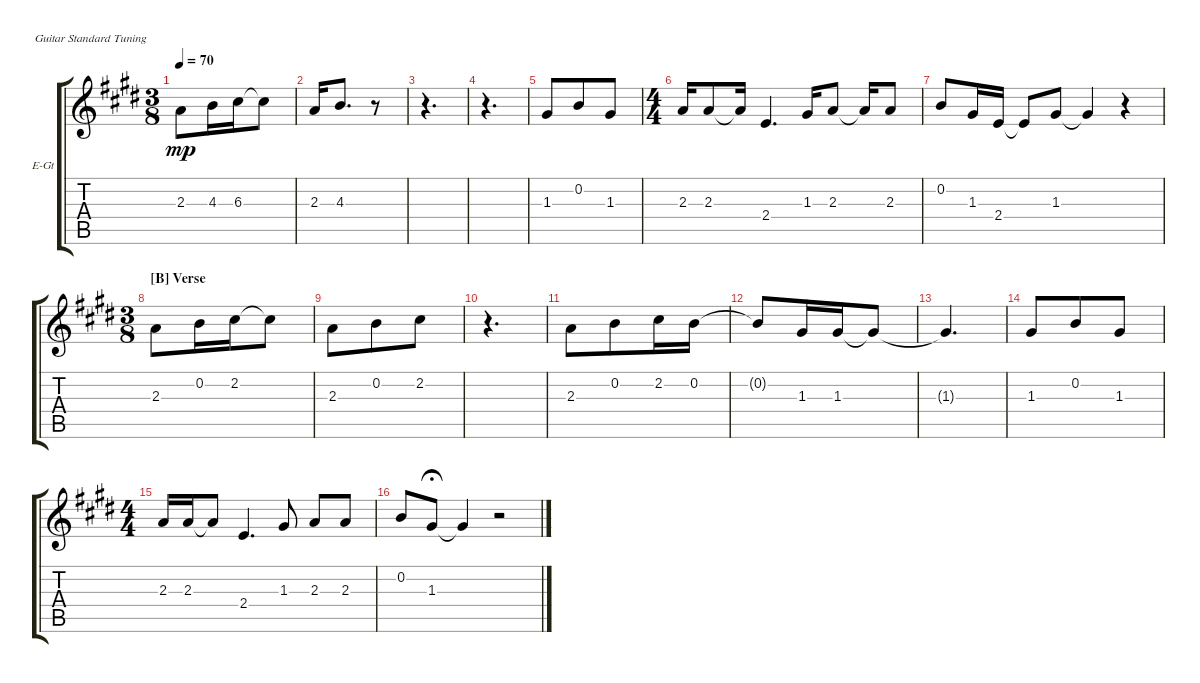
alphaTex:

\defaultSystemsLayout 4
\bracketExtendMode groupsimilarinstruments
\firstSystemTrackNameOrientation horizontal
\otherSystemsTrackNameOrientation horizontal
\track ("Art's Voice" "E-Gt") {instrument electricguitarclean}
\staff {score tabs}
\tuning (E4 B3 G3 D3 A2 E2)
\ts (3 8)
\tempo 70
\clef g2
\scale
0.333333
\ks e
2.3{t}.8{dy mp} 4.3.16 6.3.16 6.3{t}.8 |
\scale
0.333333 2.3.16 4.3.8{d} r.8 |
\scale
0.333333 r.4{d} |
\scale
0.333333 r.4{d} |
\scale
0.226766 1.3.8 0.2.8 1.3.8 |
\ts (4 4)
\scale
0.546468 2.3.16 2.3.8 2.3{t}.16 2.4.4{d} 1.3.16 2.3.8 2.3{t}.16 2.3.8 |
\scale
0.226766 0.2.8 1.3.16 2.4.16 2.4{t}.8 1.3.8 1.3{t}.4 r.4 |
\ts (3 8)
\section ("B" "Verse")
\scale
0.546468 2.3.8 0.2.16 2.2.16 2.2{t}.8 |
\scale
0.226766 2.3.8 0.2.8 2.2.8 |
\scale
0.226766 r.4{d} |
\scale
0.333333 2.3.8 0.2.8 2.2.16 0.2.16 |
\scale
0.333333 0.2{t}.8 1.3.16 1.3.16 1.3{t}.8 |
\scale
0.333333 1.3{t}.4{d} |
1.3.8 0.2.8 1.3.8 |
\ts (4 4)
2.3.16 2.3.16 2.3{t}.8 2.4.4{d} 1.3.8 2.3.8 2.3.8 |
0.2.8 1.3.8{fermata (medium 0)} 1.3{t}.4 r.2
